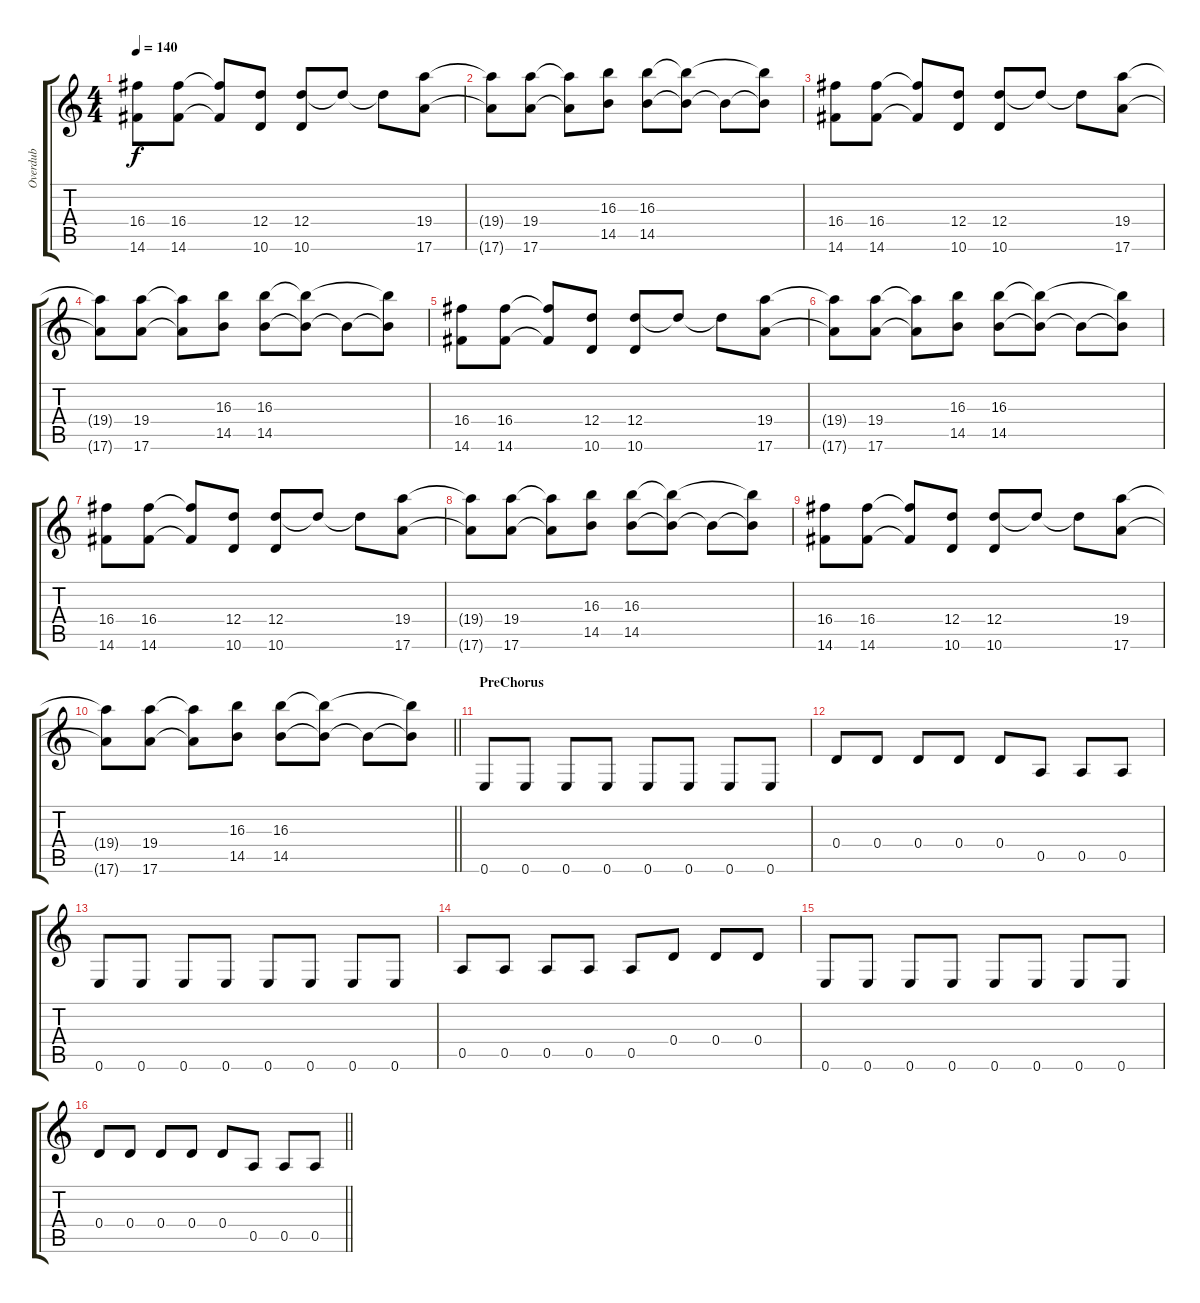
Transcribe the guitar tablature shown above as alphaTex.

\track ("Overdub" "Overdub") {mute instrument overdrivenguitar}
\staff {score tabs}
\tuning (E4 B3 G3 D3 A2 E2) {hide}
\ts (4 4)
\tempo 140
\clef g2
\ks c
(16.4 14.6).8{dy f} (16.4 14.6).8 (16.4{t} 14.6{t}).8 (12.4 10.6).8 (12.4 10.6).8 12.4{t}.8 12.4{t}.8 (19.4 17.6).8 |
(19.4{t} 17.6{t}).8 (19.4 17.6).8 (19.4{t} 17.6{t}).8 (16.3 14.5).8 (16.3 14.5).8 (16.3{t} 14.5{t}).8 14.5{t}.8 (16.3{t} 14.5{t}).8 |
(16.4 14.6).8 (16.4 14.6).8 (16.4{t} 14.6{t}).8 (12.4 10.6).8 (12.4 10.6).8 12.4{t}.8 12.4{t}.8 (19.4 17.6).8 |
(19.4{t} 17.6{t}).8 (19.4 17.6).8 (19.4{t} 17.6{t}).8 (16.3 14.5).8 (16.3 14.5).8 (16.3{t} 14.5{t}).8 14.5{t}.8 (16.3{t} 14.5{t}).8 |
(16.4 14.6).8 (16.4 14.6).8 (16.4{t} 14.6{t}).8 (12.4 10.6).8 (12.4 10.6).8 12.4{t}.8 12.4{t}.8 (19.4 17.6).8 |
(19.4{t} 17.6{t}).8 (19.4 17.6).8 (19.4{t} 17.6{t}).8 (16.3 14.5).8 (16.3 14.5).8 (16.3{t} 14.5{t}).8 14.5{t}.8 (16.3{t} 14.5{t}).8 |
(16.4 14.6).8 (16.4 14.6).8 (16.4{t} 14.6{t}).8 (12.4 10.6).8 (12.4 10.6).8 12.4{t}.8 12.4{t}.8 (19.4 17.6).8 |
(19.4{t} 17.6{t}).8 (19.4 17.6).8 (19.4{t} 17.6{t}).8 (16.3 14.5).8 (16.3 14.5).8 (16.3{t} 14.5{t}).8 14.5{t}.8 (16.3{t} 14.5{t}).8 |
(16.4 14.6).8 (16.4 14.6).8 (16.4{t} 14.6{t}).8 (12.4 10.6).8 (12.4 10.6).8 12.4{t}.8 12.4{t}.8 (19.4 17.6).8 |
\barLineRight lightlight
(19.4{t} 17.6{t}).8 (19.4 17.6).8 (19.4{t} 17.6{t}).8 (16.3 14.5).8 (16.3 14.5).8 (16.3{t} 14.5{t}).8 14.5{t}.8 (16.3{t} 14.5{t}).8 |
\section ("" "PreChorus")
0.6.8 0.6.8 0.6.8 0.6.8 0.6.8 0.6.8 0.6.8 0.6.8 |
0.4.8 0.4.8 0.4.8 0.4.8 0.4.8 0.5.8 0.5.8 0.5.8 |
0.6.8 0.6.8 0.6.8 0.6.8 0.6.8 0.6.8 0.6.8 0.6.8 |
0.5.8 0.5.8 0.5.8 0.5.8 0.5.8 0.4.8 0.4.8 0.4.8 |
0.6.8 0.6.8 0.6.8 0.6.8 0.6.8 0.6.8 0.6.8 0.6.8 |
\barLineRight lightlight
0.4.8 0.4.8 0.4.8 0.4.8 0.4.8 0.5.8 0.5.8 0.5.8
